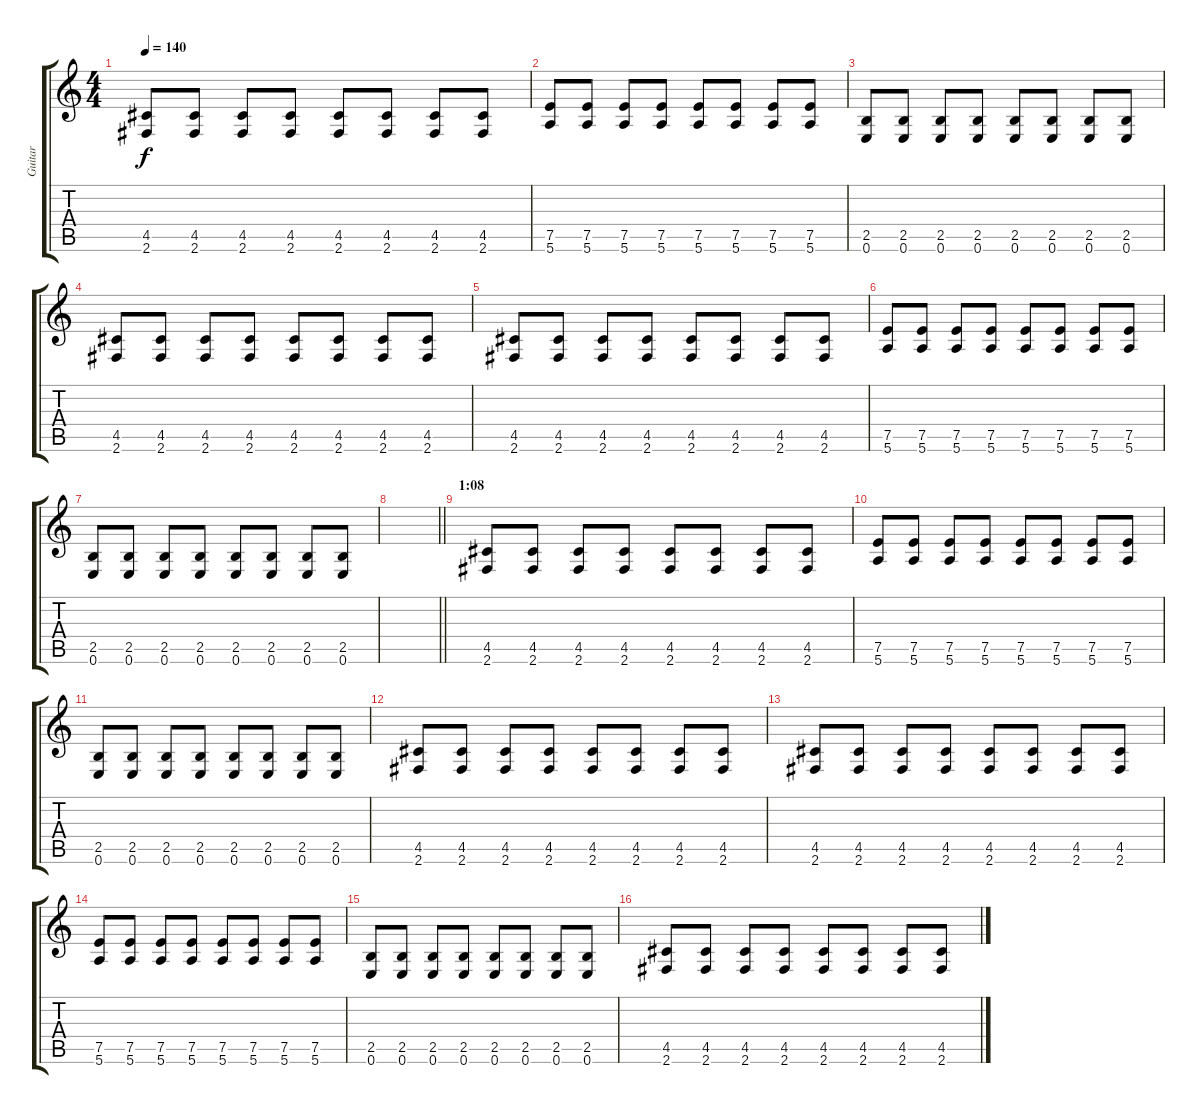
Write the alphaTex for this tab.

\track ("Guitar" "Guitar") {instrument distortionguitar}
\staff {score tabs}
\tuning (E4 B3 G3 D3 A2 E2) {hide}
\ts (4 4)
\tempo 140
\clef g2
\ks c
(4.5 2.6).8{dy f} (4.5 2.6).8 (4.5 2.6).8 (4.5 2.6).8 (4.5 2.6).8 (4.5 2.6).8 (4.5 2.6).8 (4.5 2.6).8 |
(7.5 5.6).8 (7.5 5.6).8 (7.5 5.6).8 (7.5 5.6).8 (7.5 5.6).8 (7.5 5.6).8 (7.5 5.6).8 (7.5 5.6).8 |
(2.5 0.6).8 (2.5 0.6).8 (2.5 0.6).8 (2.5 0.6).8 (2.5 0.6).8 (2.5 0.6).8 (2.5 0.6).8 (2.5 0.6).8 |
(4.5 2.6).8 (4.5 2.6).8 (4.5 2.6).8 (4.5 2.6).8 (4.5 2.6).8 (4.5 2.6).8 (4.5 2.6).8 (4.5 2.6).8 |
(4.5 2.6).8 (4.5 2.6).8 (4.5 2.6).8 (4.5 2.6).8 (4.5 2.6).8 (4.5 2.6).8 (4.5 2.6).8 (4.5 2.6).8 |
(7.5 5.6).8 (7.5 5.6).8 (7.5 5.6).8 (7.5 5.6).8 (7.5 5.6).8 (7.5 5.6).8 (7.5 5.6).8 (7.5 5.6).8 |
(2.5 0.6).8 (2.5 0.6).8 (2.5 0.6).8 (2.5 0.6).8 (2.5 0.6).8 (2.5 0.6).8 (2.5 0.6).8 (2.5 0.6).8 |
\barLineRight lightlight
|
\section ("" "1:08")
(4.5 2.6).8 (4.5 2.6).8 (4.5 2.6).8 (4.5 2.6).8 (4.5 2.6).8 (4.5 2.6).8 (4.5 2.6).8 (4.5 2.6).8 |
(7.5 5.6).8 (7.5 5.6).8 (7.5 5.6).8 (7.5 5.6).8 (7.5 5.6).8 (7.5 5.6).8 (7.5 5.6).8 (7.5 5.6).8 |
(2.5 0.6).8 (2.5 0.6).8 (2.5 0.6).8 (2.5 0.6).8 (2.5 0.6).8 (2.5 0.6).8 (2.5 0.6).8 (2.5 0.6).8 |
(4.5 2.6).8 (4.5 2.6).8 (4.5 2.6).8 (4.5 2.6).8 (4.5 2.6).8 (4.5 2.6).8 (4.5 2.6).8 (4.5 2.6).8 |
(4.5 2.6).8 (4.5 2.6).8 (4.5 2.6).8 (4.5 2.6).8 (4.5 2.6).8 (4.5 2.6).8 (4.5 2.6).8 (4.5 2.6).8 |
(7.5 5.6).8 (7.5 5.6).8 (7.5 5.6).8 (7.5 5.6).8 (7.5 5.6).8 (7.5 5.6).8 (7.5 5.6).8 (7.5 5.6).8 |
(2.5 0.6).8 (2.5 0.6).8 (2.5 0.6).8 (2.5 0.6).8 (2.5 0.6).8 (2.5 0.6).8 (2.5 0.6).8 (2.5 0.6).8 |
(4.5 2.6).8 (4.5 2.6).8 (4.5 2.6).8 (4.5 2.6).8 (4.5 2.6).8 (4.5 2.6).8 (4.5 2.6).8 (4.5 2.6).8
